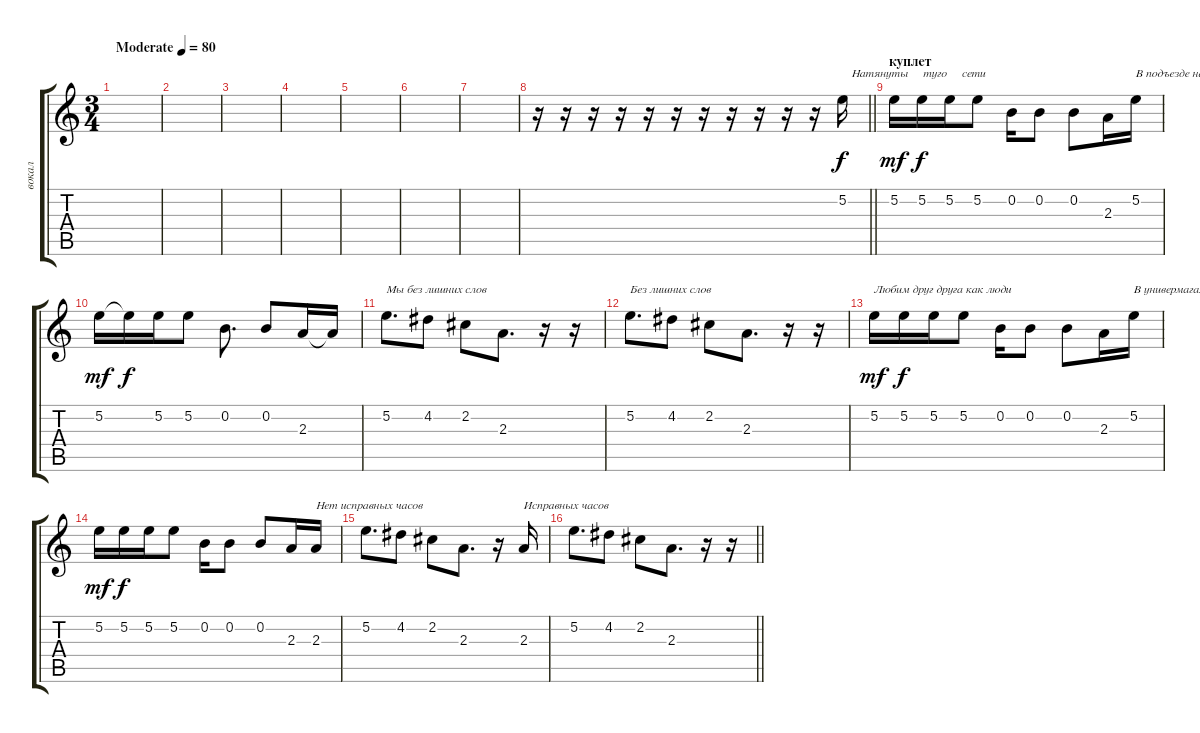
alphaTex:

\track ("вокал" "вокал") {instrument distortionguitar}
\staff {score tabs}
\tuning (E4 B3 G3 D3 A2 E2) {hide}
\ts (3 4)
\tempo (80 "Moderate")
\clef g2
\ks c
|
|
|
|
|
|
|
\barLineRight lightlight
r.16 r.16 r.16 r.16 r.16 r.16 r.16 r.16 r.16 r.16 r.16 5.2.16{txt "   Натянуты     туго     сети"} |
\section ("" "куплет")
5.2.16{dy mf} 5.2.16{dy f} 5.2.16 5.2.8 0.2.16 0.2.8 0.2.8 2.3.16 5.2.16{txt "В подъезде на рассвете"} |
5.2.16{dy mf} 5.2{t}.16{dy f} 5.2.16 5.2.8 0.2.8{d} 0.2.8 2.3.16 2.3{t}.16 |
5.2.8{d txt "Мы без лишних слов"} 4.2.8 2.2.8 2.3.8{d} r.16 r.16 |
5.2.8{d txt "Без лишних слов"} 4.2.8 2.2.8 2.3.8{d} r.16 r.16 |
5.2.16{txt "Любим друг друга как люди" dy mf} 5.2.16{dy f} 5.2.16 5.2.8 0.2.16 0.2.8 0.2.8 2.3.16 5.2.16{txt "В универмагах судеб"} |
5.2.16{dy mf} 5.2.16{dy f} 5.2.16 5.2.8 0.2.16 0.2.8 0.2.8 2.3.16 2.3.16{txt "Нет исправных часов"} |
5.2.8{d} 4.2.8 2.2.8 2.3.8{d} r.16 2.3.16{txt "Исправных часов"} |
\barLineRight lightlight
5.2.8{d} 4.2.8 2.2.8 2.3.8{d} r.16 r.16
